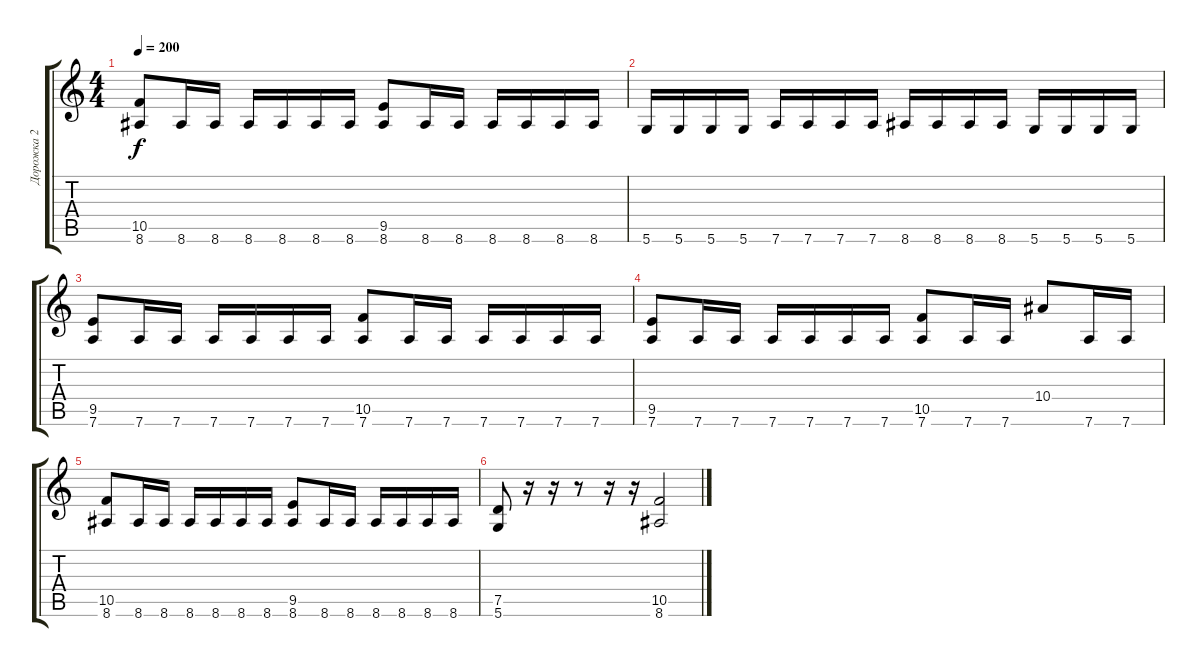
\track ("Дорожка 2" "Дорожка 2") {instrument distortionguitar}
\staff {score tabs}
\tuning (D4 A3 F3 C3 G2 D2) {hide}
\ts (4 4)
\tempo 200
\clef g2
\ks c
(10.5 8.6).8{dy f} 8.6.16 8.6.16 8.6.16 8.6.16 8.6.16 8.6.16 (9.5 8.6).8 8.6.16 8.6.16 8.6.16 8.6.16 8.6.16 8.6.16 |
5.6.16 5.6.16 5.6.16 5.6.16 7.6.16 7.6.16 7.6.16 7.6.16 8.6.16 8.6.16 8.6.16 8.6.16 5.6.16 5.6.16 5.6.16 5.6.16 |
(9.5 7.6).8 7.6.16 7.6.16 7.6.16 7.6.16 7.6.16 7.6.16 (10.5 7.6).8 7.6.16 7.6.16 7.6.16 7.6.16 7.6.16 7.6.16 |
(9.5 7.6).8 7.6.16 7.6.16 7.6.16 7.6.16 7.6.16 7.6.16 (10.5 7.6).8 7.6.16 7.6.16 10.4.8 7.6.16 7.6.16 |
(10.5 8.6).8 8.6.16 8.6.16 8.6.16 8.6.16 8.6.16 8.6.16 (9.5 8.6).8 8.6.16 8.6.16 8.6.16 8.6.16 8.6.16 8.6.16 |
(7.5 5.6).8 r.16 r.16 r.8 r.16 r.16 (10.5 8.6).2
